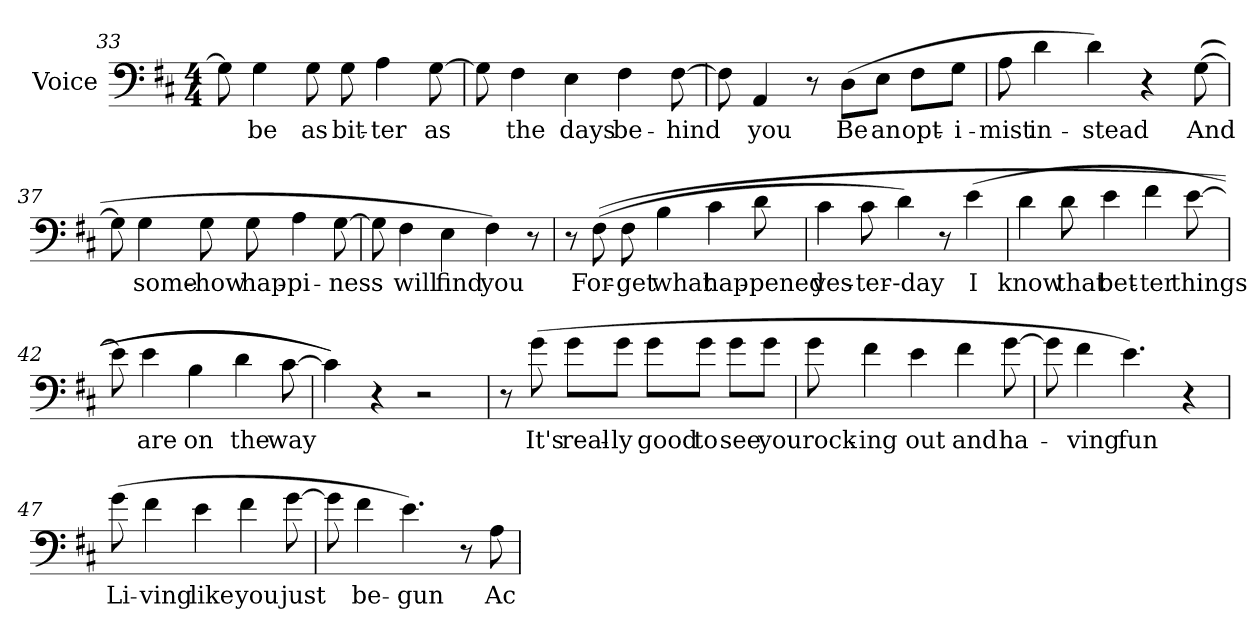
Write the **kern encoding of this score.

**kern	**text
*part1	*part1
*staff1	*staff1
*I"Voice	*
*I'Voice	*
*clefF4	*
*k[f#c#]	*
*D:	*
*M4/4	*
=33	=33
8Gi\]	.
!	!LO:LY:b:color=#000000
4Gi\	be
!	!LO:LY:b:color=#000000
8Gi\	as
!	!LO:LY:b:color=#000000
8Gi\	bit-
!	!LO:LY:b:color=#000000
4Ai\	-ter
!	!LO:LY:b:color=#000000
[8Gi\	as
!!LO:LB:g=z
=34	=34
8Gi\]	.
!	!LO:LY:b:color=#000000
4F#i\	the
!	!LO:LY:b:color=#000000
4Ei\	days
!	!LO:LY:b:color=#000000
4F#i\	be-
!	!LO:LY:b:color=#000000
[8F#i\	-hind
=35	=35
8F#i\]	.
!	!LO:LY:b:color=#000000
4AAi/	you
8r	.
!	!LO:LY:b:color=#000000
(8Di\L	Be
!	!LO:LY:b:color=#000000
8Ei\J	an
!	!LO:LY:b:color=#000000
8F#i\L	opt-
!	!LO:LY:b:color=#000000
8Gi\J	-i-
=36	=36
!	!LO:LY:b:color=#000000
8Ai\	-mist
!	!LO:LY:b:color=#000000
4di\	in-
!	!LO:LY:b:color=#000000
4di\)	-stead
4r	.
!	!LO:LY:b:color=#000000
([8Gi\	And
=37	=37
8Gi\]	.
!	!LO:LY:b:color=#000000
4Gi\	some-
!	!LO:LY:b:color=#000000
8Gi\	-how
!	!LO:LY:b:color=#000000
8Gi\	hap-
!	!LO:LY:b:color=#000000
4Ai\	-pi-
!	!LO:LY:b:color=#000000
[8Gi\	-ness
!!LO:LB:g=z
=38	=38
8Gi\]	.
!	!LO:LY:b:color=#000000
4F#i\	will
!	!LO:LY:b:color=#000000
4Ei\	find
!	!LO:LY:b:color=#000000
4F#i\)	you
8r	.
=39	=39
8r	.
!	!LO:LY:b:color=#000000
((8F#i\	For-
!	!LO:LY:b:color=#000000
8F#i\	-get
!	!LO:LY:b:color=#000000
4Bi\	what
!	!LO:LY:b:color=#000000
4c#i\	hap-
!	!LO:LY:b:color=#000000
8di\	-pened
=40	=40
!	!LO:LY:b:color=#000000
4c#i\	yes-
!	!LO:LY:b:color=#000000
8c#i\	-ter-
!	!LO:LY:b:color=#000000
4di\)	--day
8r	.
!	!LO:LY:b:color=#000000
(4ei\	I
=41	=41
!	!LO:LY:b:color=#000000
4di\	know
!	!LO:LY:b:color=#000000
8di\	that
!	!LO:LY:b:color=#000000
4ei\	bet-
!	!LO:LY:b:color=#000000
4f#i\	-ter
!	!LO:LY:b:color=#000000
[8ei\	things
!!LO:LB:g=z
=42	=42
8ei\]	.
!	!LO:LY:b:color=#000000
4ei\	are
!	!LO:LY:b:color=#000000
4Bi\	on
!	!LO:LY:b:color=#000000
4di\	the
!	!LO:LY:b:color=#000000
[8c#i\	way
=43	=43
4c#i\]))	.
4r	.
2r	.
=44	=44
8r	.
!	!LO:LY:b:color=#000000
(8gi\	It's
!	!LO:LY:b:color=#000000
8gi\L	real-
!	!LO:LY:b:color=#000000
8gi\J	-ly
!	!LO:LY:b:color=#000000
8gi\L	good
!	!LO:LY:b:color=#000000
8gi\J	to
!	!LO:LY:b:color=#000000
8gi\L	see
!	!LO:LY:b:color=#000000
8gi\J	you
=45	=45
!	!LO:LY:b:color=#000000
8gi\	rock-
!	!LO:LY:b:color=#000000
4f#i\	-ing
!	!LO:LY:b:color=#000000
4ei\	out
!	!LO:LY:b:color=#000000
4f#i\	and
!	!LO:LY:b:color=#000000
[8gi\	ha-
!!LO:PB:g=z
=46	=46
8gi\]	.
!	!LO:LY:b:color=#000000
4f#i\	-ving
!	!LO:LY:b:color=#000000
4.ei\)	fun
4r	.
=47	=47
!	!LO:LY:b:color=#000000
(8gi\	Li-
!	!LO:LY:b:color=#000000
4f#i\	-ving
!	!LO:LY:b:color=#000000
4ei\	like
!	!LO:LY:b:color=#000000
4f#i\	you
!	!LO:LY:b:color=#000000
[8gi\	just
=48	=48
8gi\]	.
!	!LO:LY:b:color=#000000
4f#i\	be-
!	!LO:LY:b:color=#000000
4.ei\)	-gun
8r	.
!	!LO:LY:b:color=#000000
8Ai\	Ac-
=	=
*-	*-
